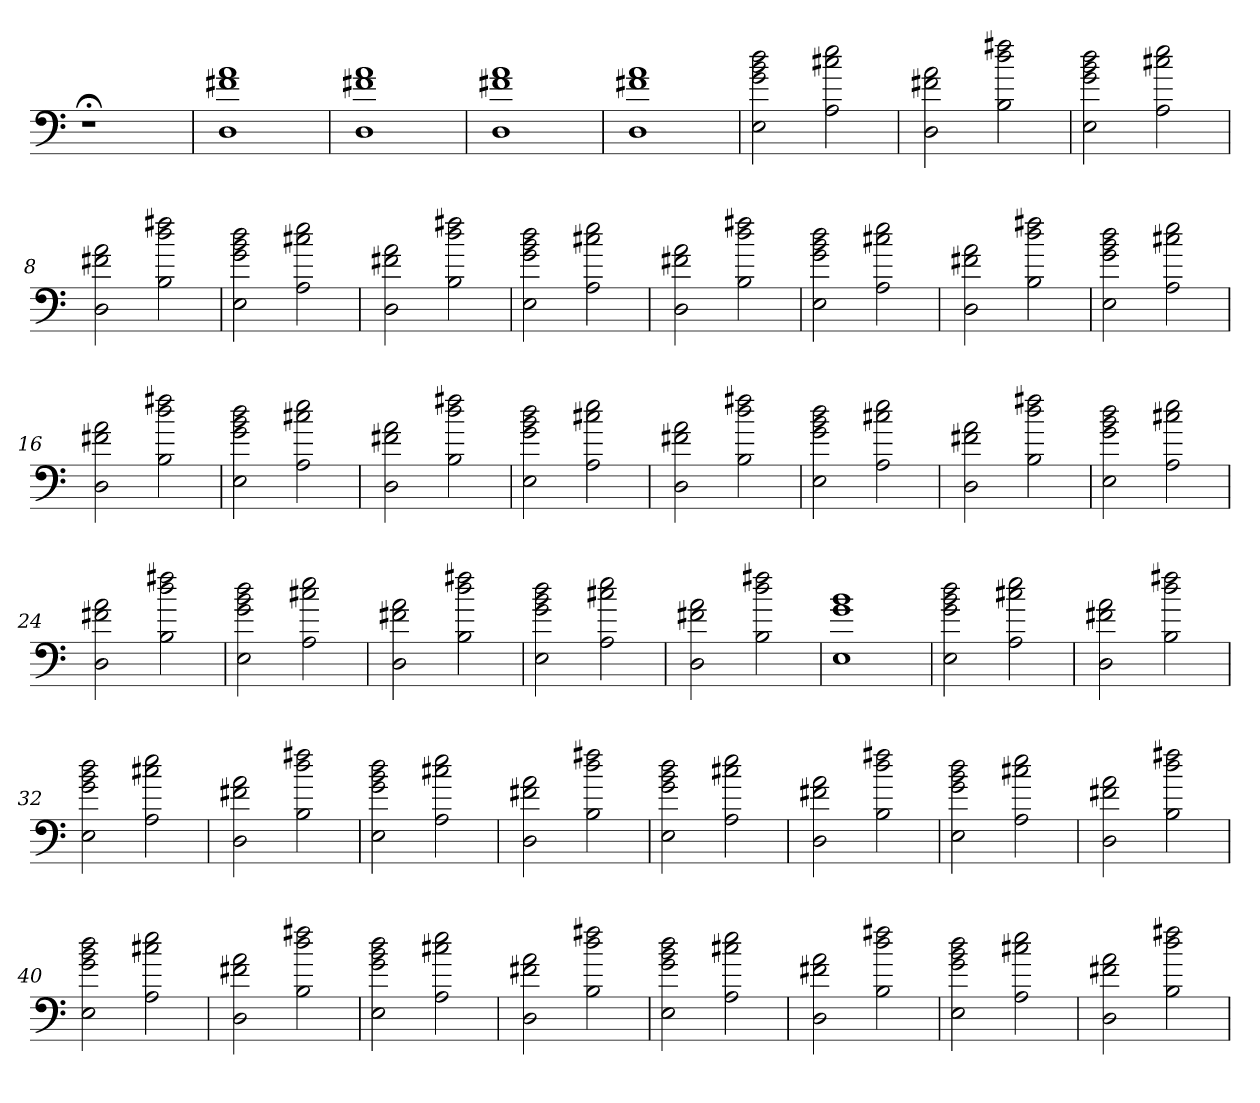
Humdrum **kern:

**kern
*part1
*staff1
=
1r;<
=1
1D 1f#X 1a
=2
1D 1f#X 1a
=3
1D 1f#X 1a
=4
1D 1f#X 1a
=5
2E 2g 2b 2dd
2A 2cc#X 2ee
=6
2D 2f#X 2a
2B 2dd 2ff#X
=7
2E 2g 2b 2dd
2A 2cc#X 2ee
=8
2D 2f#X 2a
2B 2dd 2ff#X
=9
2E 2g 2b 2dd
2A 2cc#X 2ee
=10
2D 2f#X 2a
2B 2dd 2ff#X
=11
2E 2g 2b 2dd
2A 2cc#X 2ee
=12
2D 2f#X 2a
2B 2dd 2ff#X
=13
2E 2g 2b 2dd
2A 2cc#X 2ee
=14
2D 2f#X 2a
2B 2dd 2ff#X
=15
2E 2g 2b 2dd
2A 2cc#X 2ee
=16
2D 2f#X 2a
2B 2dd 2ff#X
=17
2E 2g 2b 2dd
2A 2cc#X 2ee
=18
2D 2f#X 2a
2B 2dd 2ff#X
=19
2E 2g 2b 2dd
2A 2cc#X 2ee
=20
2D 2f#X 2a
2B 2dd 2ff#X
=21
2E 2g 2b 2dd
2A 2cc#X 2ee
=22
2D 2f#X 2a
2B 2dd 2ff#X
=23
2E 2g 2b 2dd
2A 2cc#X 2ee
=24
2D 2f#X 2a
2B 2dd 2ff#X
=25
2E 2g 2b 2dd
2A 2cc#X 2ee
=26
2D 2f#X 2a
2B 2dd 2ff#X
=27
2E 2g 2b 2dd
2A 2cc#X 2ee
=28
2D 2f#X 2a
2B 2dd 2ff#X
=29
1E 1g 1b
=30
2E 2g 2b 2dd
2A 2cc#X 2ee
=31
2D 2f#X 2a
2B 2dd 2ff#X
=32
2E 2g 2b 2dd
2A 2cc#X 2ee
=33
2D 2f#X 2a
2B 2dd 2ff#X
=34
2E 2g 2b 2dd
2A 2cc#X 2ee
=35
2D 2f#X 2a
2B 2dd 2ff#X
=36
2E 2g 2b 2dd
2A 2cc#X 2ee
=37
2D 2f#X 2a
2B 2dd 2ff#X
=38
2E 2g 2b 2dd
2A 2cc#X 2ee
=39
2D 2f#X 2a
2B 2dd 2ff#X
=40
2E 2g 2b 2dd
2A 2cc#X 2ee
=41
2D 2f#X 2a
2B 2dd 2ff#X
=42
2E 2g 2b 2dd
2A 2cc#X 2ee
=43
2D 2f#X 2a
2B 2dd 2ff#X
=44
2E 2g 2b 2dd
2A 2cc#X 2ee
=45
2D 2f#X 2a
2B 2dd 2ff#X
=46
2E 2g 2b 2dd
2A 2cc#X 2ee
=47
2D 2f#X 2a
2B 2dd 2ff#X
=
*-
